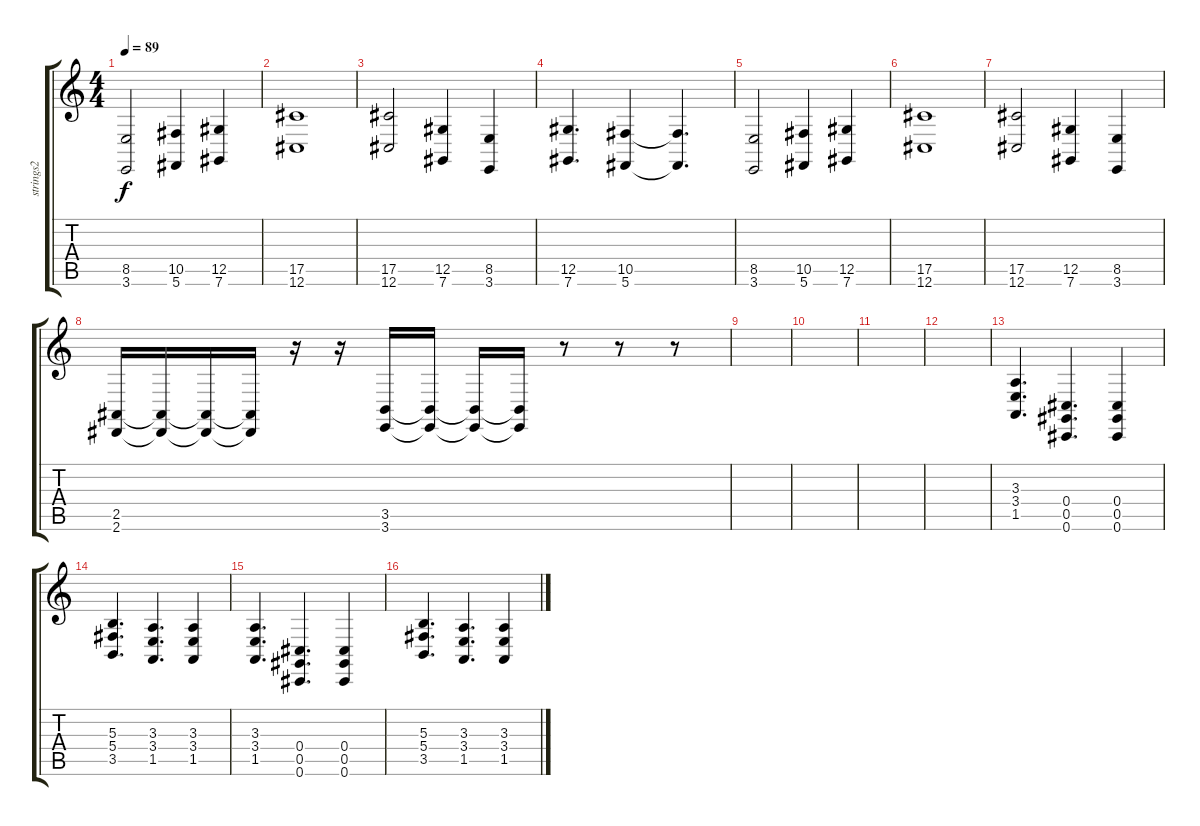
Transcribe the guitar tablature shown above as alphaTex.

\track ("strings2" "strings2") {instrument cello}
\staff {score tabs}
\tuning (Eb4 Bb3 Gb3 Db3 Ab2 Db2) {hide}
\ts (4 4)
\tempo 89
\clef g2
\ks c
(8.5 3.6).2{dy f} (10.5 5.6).4 (12.5 7.6).4 |
(17.5 12.6).1 |
(17.5 12.6).2 (12.5 7.6).4 (8.5 3.6).4 |
(12.5 7.6).4{d} (10.5 5.6).4 (10.5{t} 5.6{t}).4{d} |
(8.5 3.6).2 (10.5 5.6).4 (12.5 7.6).4 |
(17.5 12.6).1 |
(17.5 12.6).2 (12.5 7.6).4 (8.5 3.6).4 |
(2.5 2.6).16 (2.5{t} 2.6{t}).16 (2.5{t} 2.6{t}).16 (2.5{t} 2.6{t}).16 r.16 r.16 (3.5 3.6).16 (3.5{t} 3.6{t}).16 (3.5{t} 3.6{t}).16 (3.5{t} 3.6{t}).16 r.8 r.8 r.8 |
|
|
|
|
(3.3 3.4 1.5).4{d} (0.4 0.5 0.6).4{d} (0.4 0.5 0.6).4 |
(5.3 5.4 3.5).4{d} (3.3 3.4 1.5).4{d} (3.3 3.4 1.5).4 |
(3.3 3.4 1.5).4{d} (0.4 0.5 0.6).4{d} (0.4 0.5 0.6).4 |
(5.3 5.4 3.5).4{d} (3.3 3.4 1.5).4{d} (3.3 3.4 1.5).4
